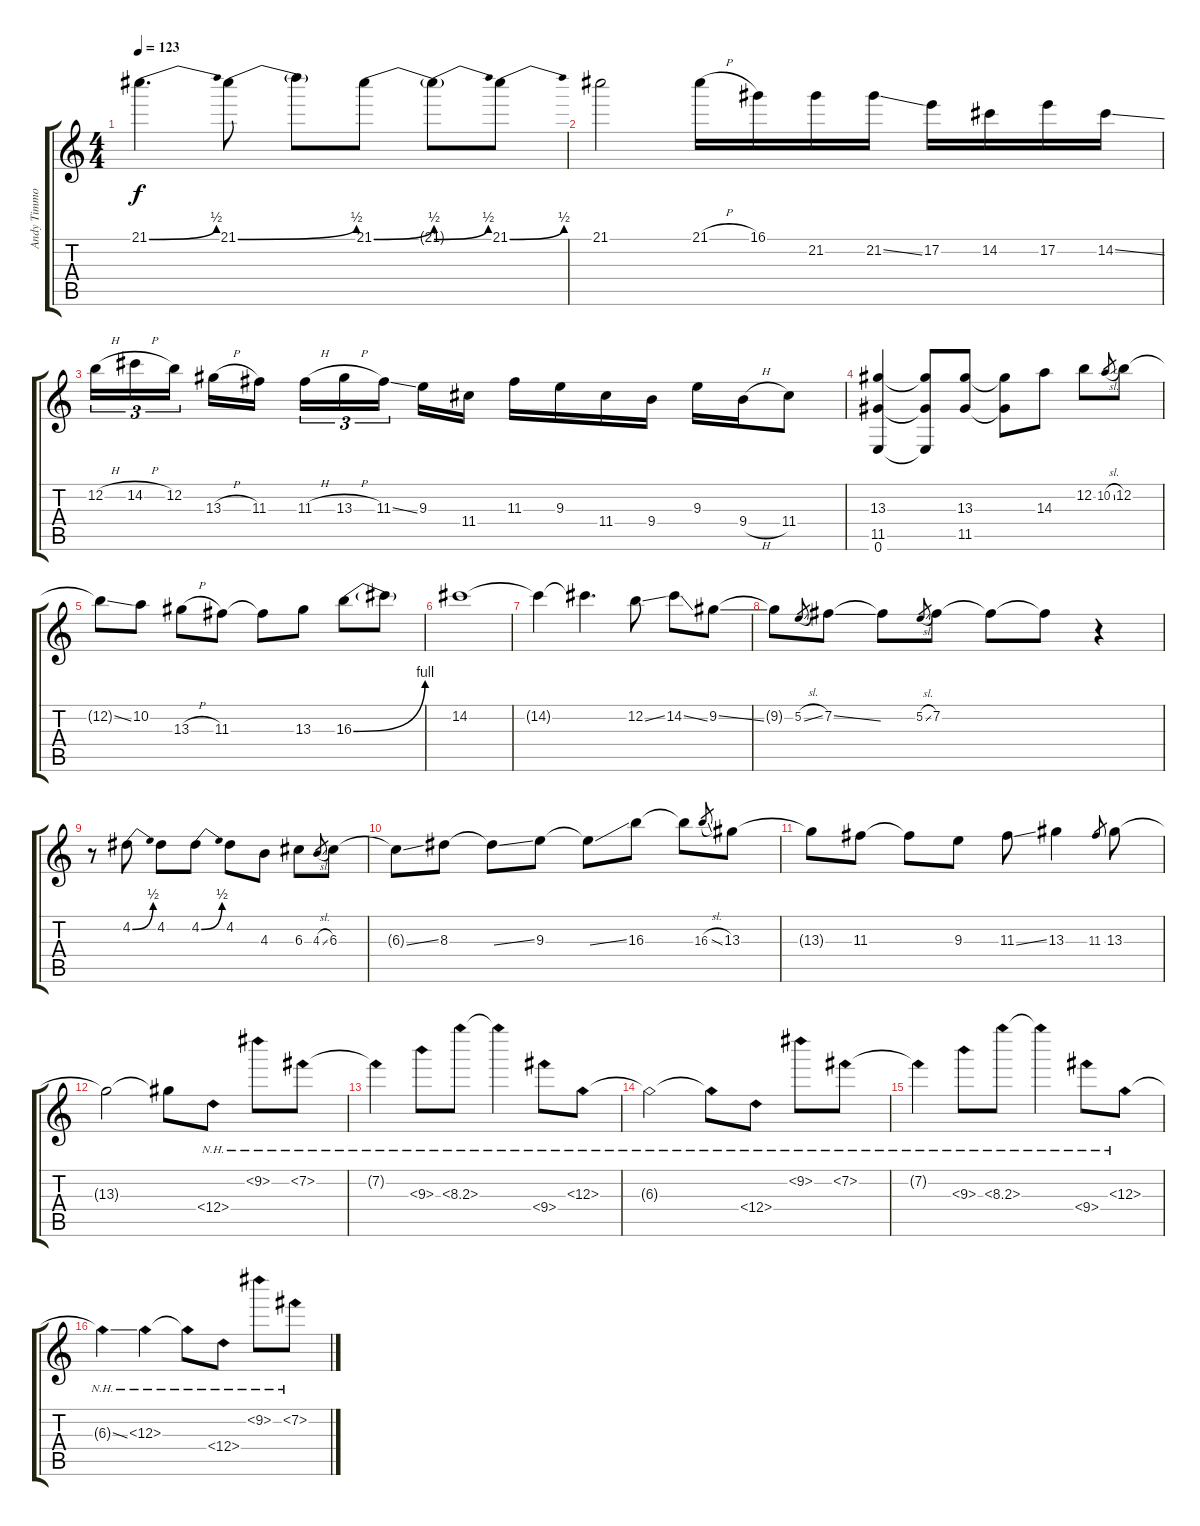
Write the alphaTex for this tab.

\track ("Andy Timmons" "Andy Timmo") {instrument distortionguitar}
\staff {score tabs}
\tuning (E4 B3 G3 D3 A2 E2) {hide}
\ts (4 4)
\tempo 123
\clef g2
\ks c
21.1{be (bend 0 0 60 2)}.4{d dy f} 21.1{be (bend 0 0 60 2)}.8 21.1{t}.8 21.1{be (bend 0 0 60 2)}.8 21.1{be (bend 0 0 60 2) t}.8 21.1{be (bend 0 0 60 2)}.8 |
21.1.2 21.1{h}.16 16.1.16 21.2.16 21.2{ss}.16 17.2.16 14.2.16 17.2.16 14.2{ss}.16 |
12.2{h}.16{tu (3 2)} 14.2{h}.16{tu (3 2)} 12.2.16{tu (3 2)} 13.3{h}.16 11.3.16 11.3{h}.16{tu (3 2)} 13.3{h}.16{tu (3 2)} 11.3{ss}.16{tu (3 2)} 9.3.16 11.4.16 11.3.16 9.3.16 11.4.16 9.4.16 9.3.16 9.4{h}.16 11.4.8 |
(13.3 11.5 0.6).4 (13.3{t} 11.5{t} 0.6{t}).8 (13.3 11.5).8 (13.3{t} 11.5{t}).8 14.3.8 12.2.8 10.2{sl}.8{gr} 12.2.8 |
12.2{ss t}.8 10.2.8 13.3{h}.8 11.3.8 11.3{t}.8 13.3.8 16.3{be (bend 0 0 60 4)}.8 16.3{t}.8 |
14.2.1 |
14.2{t}.4 14.2{t}.4{d} 12.2{ss}.8 14.2{ss}.8 9.2{ss}.8 |
9.2{t}.8 5.2{sl}.8{gr} 7.2{ss}.8 7.2{t}.8 5.2{sl}.8{gr} 7.2.8 7.2{t}.8 7.2{t}.8 r.4 |
r.8 4.2{be (bend 0 0 60 2)}.8 4.2.8 4.2{be (bend 0 0 60 2)}.8 4.2.8 4.3.8 6.3.8 4.3{sl}.8{gr} 6.3.8 |
6.3{ss t}.8 8.3.8 8.3{ss t}.8 9.3.8 9.3{ss t}.8 16.3.8 16.3{t}.8 16.3{sl}.8{gr} 13.3.8 |
13.3{t}.8 11.3.8 11.3{t}.8 9.3.8 11.3{ss}.8 13.3.4 11.3.8{gr} 13.3.8 |
13.3{t}.2 13.3{t}.8 6.4{nh}.8 9.2{nh}.8 7.2{nh}.8 |
7.2{nh t}.4 9.3{nh}.8 8.3{nh}.8 8.3{nh t}.4 9.4{nh}.8 6.3{nh}.8 |
6.3{nh t}.2 6.3{nh t}.8 6.4{nh}.8 9.2{nh}.8 7.2{nh}.8 |
7.2{nh t}.4 9.3{nh}.8 8.3{nh}.8 8.3{nh t}.4 9.4{nh}.8 6.3{nh}.8 |
6.3{nh ss t}.4 1.3{nh}.4 1.3{nh t}.8 6.4{nh}.8 9.2{nh}.8 7.2{nh}.8
